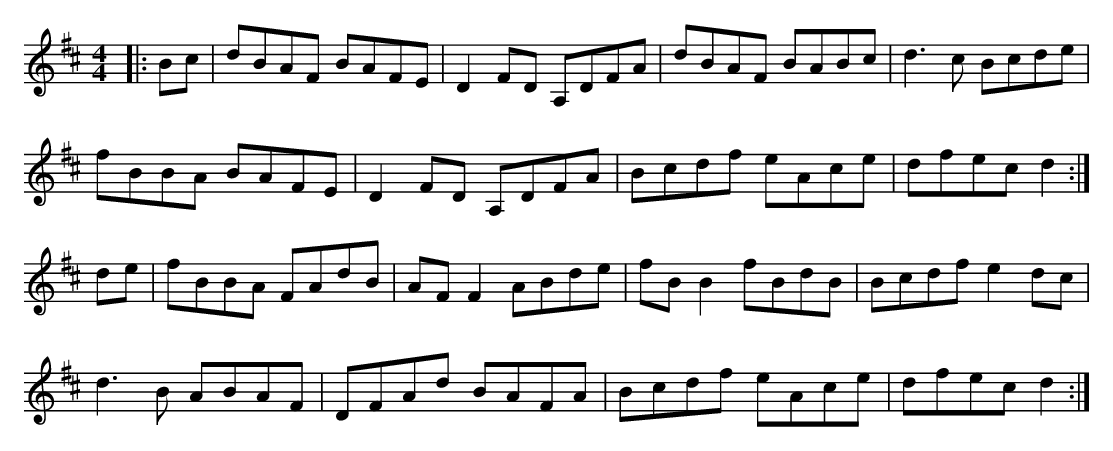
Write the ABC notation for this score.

X:1
M:4/4
K:D
|:Bc|dBAF BAFE|D2FD A,DFA|dBAF BABc|d3c Bcde|
fBBA BAFE|D2FD A,DFA|Bcdf eAce|dfec d2:|
de|fBBA FAdB|AFF2 ABde|fBB2 fBdB|Bcdf e2dc|
d3B ABAF|DFAd BAFA|Bcdf eAce|dfec d2:|
